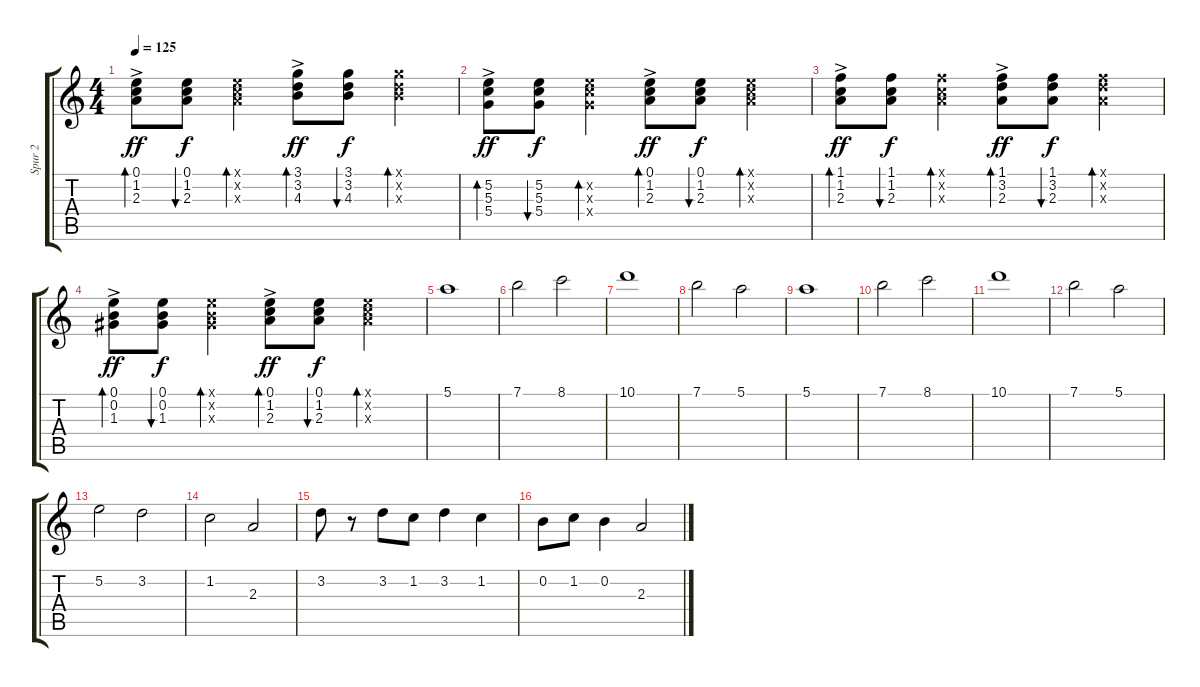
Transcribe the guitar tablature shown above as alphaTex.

\track ("Spur 2" "Spur 2") {instrument overdrivenguitar}
\staff {score tabs}
\tuning (E4 B3 G3 D3 A2 E2) {hide}
\ts (4 4)
\tempo 125
\clef g2
\ks c
(0.1{ac} 1.2{ac} 2.3{ac}).8{bd 60 dy ff} (0.1 1.2 2.3).8{bu 60 dy f} (0.1{x} 1.2{x} 2.3{x}).4{bd 60} (3.1{ac} 3.2{ac} 4.3{ac}).8{bd 60 dy ff} (3.1 3.2 4.3).8{bu 60 dy f} (3.1{x} 3.2{x} 4.3{x}).4{bd 60} |
(5.2{ac} 5.3{ac} 5.4{ac}).8{bd 60 dy ff} (5.2 5.3 5.4).8{bu 60 dy f} (5.2{x} 5.3{x} 5.4{x}).4{bd 60} (0.1{ac} 1.2{ac} 2.3{ac}).8{bd 60 dy ff} (0.1 1.2 2.3).8{bu 60 dy f} (0.1{x} 1.2{x} 2.3{x}).4{bd 60} |
(1.1{ac} 1.2{ac} 2.3{ac}).8{bd 60 dy ff} (1.1 1.2 2.3).8{bu 60 dy f} (1.1{x} 1.2{x} 2.3{x}).4{bd 60} (1.1{ac} 3.2{ac} 2.3{ac}).8{bd 60 dy ff} (1.1 3.2 2.3).8{bu 60 dy f} (1.1{x} 3.2{x} 2.3{x}).4{bd 60} |
(0.1{ac} 0.2{ac} 1.3{ac}).8{bd 60 dy ff} (0.1 0.2 1.3).8{bu 60 dy f} (0.1{x} 0.2{x} 1.3{x}).4{bd 60} (0.1{ac} 1.2{ac} 2.3{ac}).8{bd 60 dy ff} (0.1 1.2 2.3).8{bu 60 dy f} (0.1{x} 1.2{x} 2.3{x}).4{bd 60} |
5.1.1{volume 3 instrument overdrivenguitar} |
7.1.2 8.1.2 |
10.1.1 |
7.1.2 5.1.2 |
5.1.1 |
7.1.2 8.1.2 |
10.1.1 |
7.1.2 5.1.2 |
5.2.2{volume 16} 3.2.2 |
1.2.2 2.3.2 |
3.2.8 r.8 3.2.8 1.2.8 3.2.4 1.2.4 |
0.2.8 1.2.8 0.2.4 2.3.2
